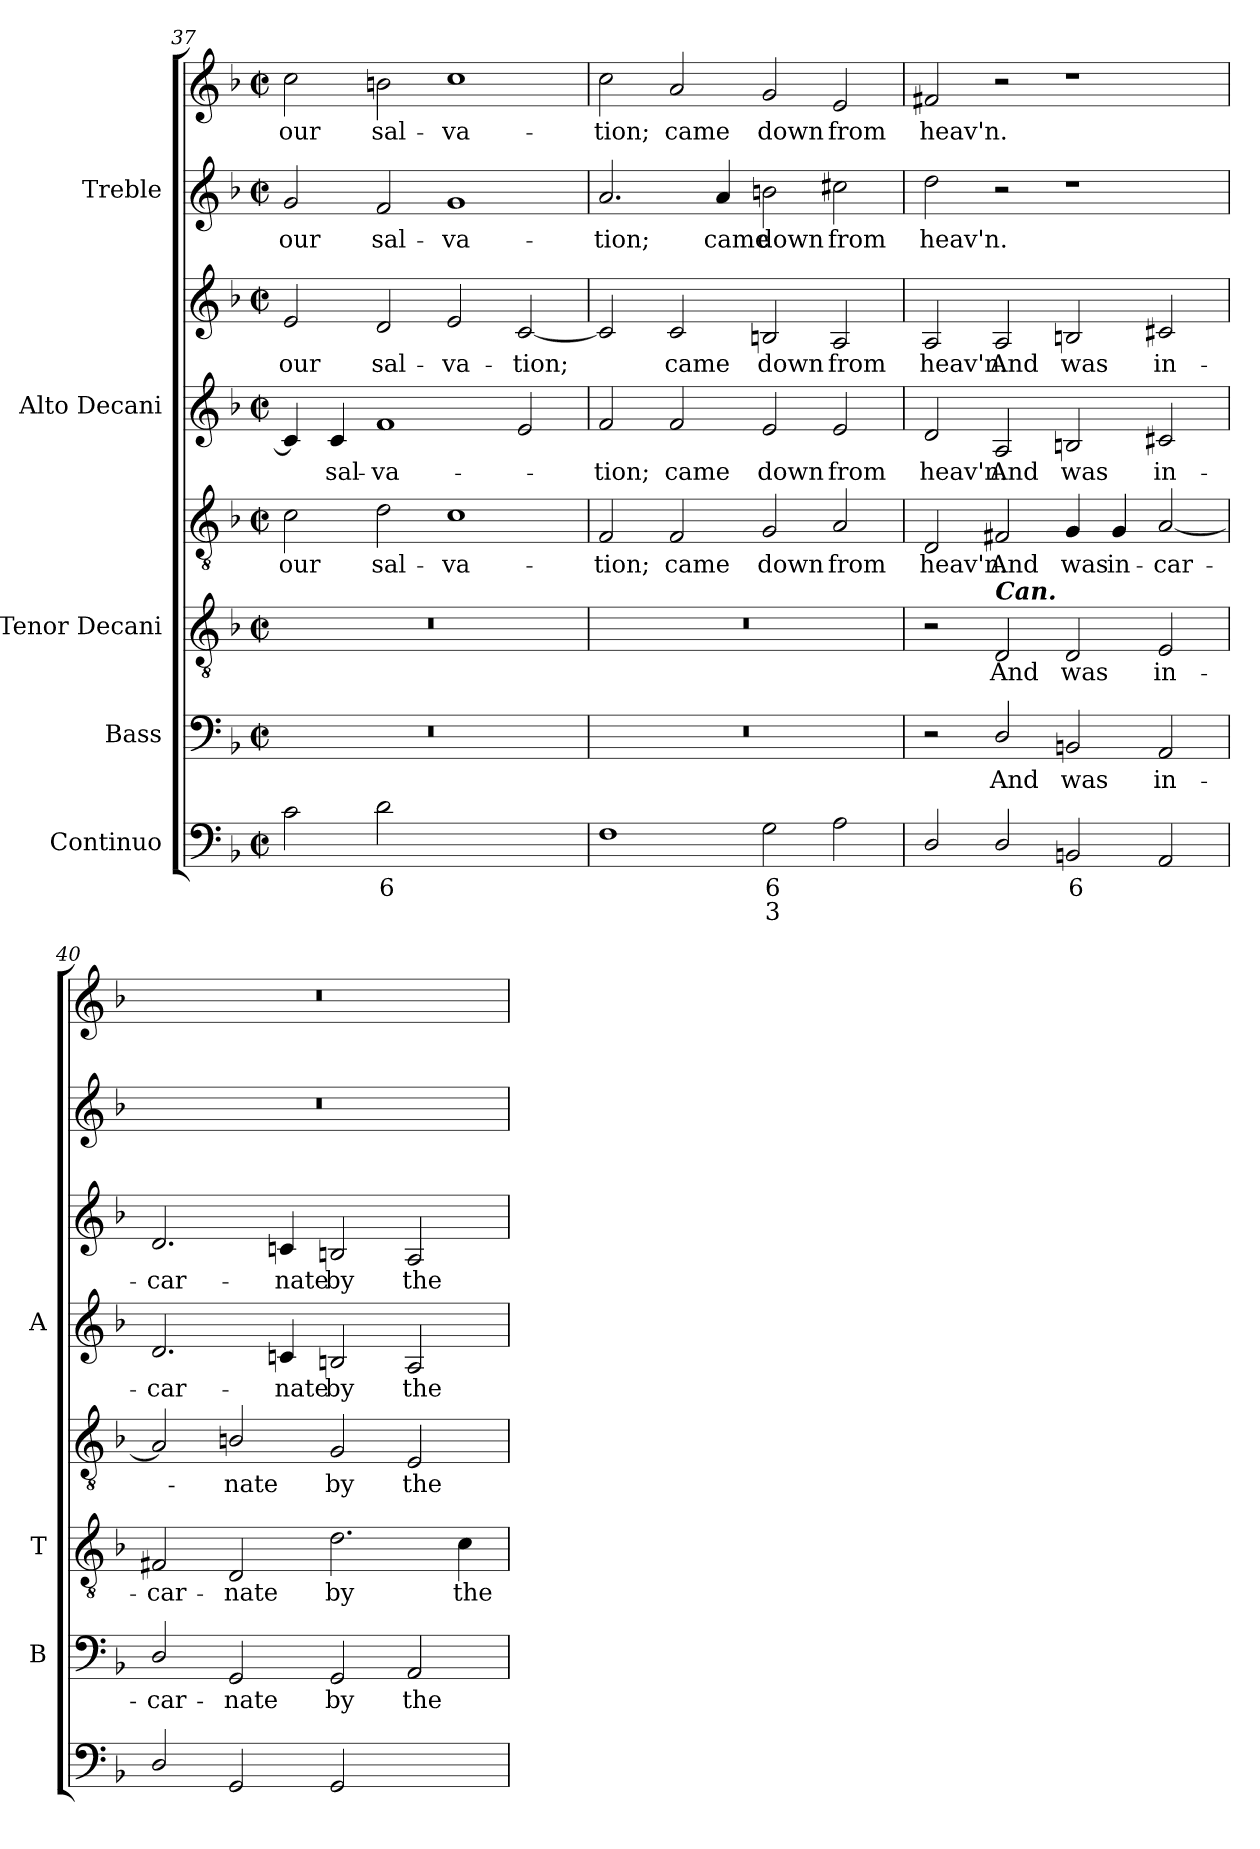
**kern	**text	**text	**kern	**text	**kern	**text	**kern	**text	**kern	**text	**kern	**text	**kern	**text	**kern	**text
*part5	*part5	*part5	*part4	*part4	*part3	*part3	*part3	*part3	*part2	*part2	*part2	*part2	*part1	*part1	*part1	*part1
*staff8	*staff8	*staff8	*staff7	*staff7	*staff6	*staff6	*staff5	*staff5	*staff4	*staff4	*staff3	*staff3	*staff2	*staff2	*staff1	*staff1
*I"Continuo	*	*	*I"Bass	*	*I"Tenor Decani	*	*	*	*I"Alto Decani	*	*	*	*I"Treble	*	*	*
*	*	*	*I'B	*	*I'T	*	*	*	*I'A	*	*	*	*	*	*	*
!!LO:LB:g=z
*clefF4	*	*	*clefF4	*	*clefGv2	*	*clefGv2	*	*clefG2	*	*clefG2	*	*clefG2	*	*clefG2	*
*k[b-]	*	*	*k[b-]	*	*k[b-]	*	*k[b-]	*	*k[b-]	*	*k[b-]	*	*k[b-]	*	*k[b-]	*
*F:	*	*	*F:	*	*F:	*	*F:	*	*F:	*	*F:	*	*F:	*	*F:	*
*M4/2	*	*	*M4/2	*	*M4/2	*	*M4/2	*	*M4/2	*	*M4/2	*	*M4/2	*	*M4/2	*
*met(c|)	*	*	*met(c|)	*	*met(c|)	*	*met(c|)	*	*met(c|)	*	*met(c|)	*	*met(c|)	*	*met(c|)	*
=37	=37	=37	=37	=37	=37	=37	=37	=37	=37	=37	=37	=37	=37	=37	=37	=37
!	!	!	!	!	!	!	!	!LO:LY:b	!	!	!	!LO:LY:b	!	!LO:LY:b	!	!LO:LY:b
2c	.	.	0r	.	0r	.	2c	our	4c]	.	2e	our	2g	-our	2cc	our
!	!	!	!	!	!	!	!	!	!	!LO:LY:b	!	!	!	!	!	!
.	.	.	.	.	.	.	.	.	4c	sal-	.	.	.	.	.	.
!	!LO:LY:b	!	!	!	!	!	!	!LO:LY:b	!	!LO:LY:b	!	!LO:LY:b	!	!LO:LY:b	!	!LO:LY:b
2d	6	.	.	.	.	.	2d	sal-	1f	-va-	2d	sal-	2f	sal-	2bn	sal-
!	!LO:LY:b	!	!	!	!	!	!	!LO:LY:b	!	!	!	!LO:LY:b	!	!LO:LY:b	!	!LO:LY:b
[2cyy	4	.	.	.	.	.	1c	-va-	.	.	2e	-va-	1g	-va-	1cc	-va-
!	!LO:LY:b	!	!	!	!	!	!	!	!	!	!	!LO:LY:b	!	!	!	!
2cyy]	3	.	.	.	.	.	.	.	2e	.	[2c	-tion;	.	.	.	.
=38	=38	=38	=38	=38	=38	=38	=38	=38	=38	=38	=38	=38	=38	=38	=38	=38
!	!	!	!	!	!	!	!	!LO:LY:b	!	!LO:LY:b	!	!	!	!LO:LY:b	!	!LO:LY:b
1F	.	.	0r	.	0r	.	2F	-tion;	2f	tion;	2c]	.	2.a	tion;	2cc	-tion;
!	!	!	!	!	!	!	!	!LO:LY:b	!	!LO:LY:b	!	!LO:LY:b	!	!	!	!LO:LY:b
.	.	.	.	.	.	.	2F	came	2f	came	2c	came	.	.	2a	came
!	!	!	!	!	!	!	!	!	!	!	!	!	!	!LO:LY:b	!	!
.	.	.	.	.	.	.	.	.	.	.	.	.	4a	came	.	.
!	!LO:LY:b	!LO:LY:b	!	!	!	!	!	!LO:LY:b	!	!LO:LY:b	!	!LO:LY:b	!	!LO:LY:b	!	!LO:LY:b
2G	6	3	.	.	.	.	2G	down	2e	down	2Bn	down	2bn	down	2g	down
!	!	!	!	!	!	!	!	!LO:LY:b	!	!LO:LY:b	!	!LO:LY:b	!	!LO:LY:b	!	!LO:LY:b
2A	.	.	.	.	.	.	2A	from	2e	from	2A	from	2cc#X	from	2e	from
=39	=39	=39	=39	=39	=39	=39	=39	=39	=39	=39	=39	=39	=39	=39	=39	=39
!	!	!	!	!	!	!	!	!LO:LY:b	!	!LO:LY:b	!	!LO:LY:b	!	!LO:LY:b	!	!LO:LY:b
2D/	.	.	2r	.	2r	.	2D	heav'n.	2d	-heav'n.	2A	heav'n.	2dd	heav'n.	2f#X	heav'n.
!	!	!	!	!	!LO:TX:a:Bi:t=Can.	!	!	!	!	!	!	!	!	!	!	!
!	!	!	!	!LO:LY:b	!	!LO:LY:b	!	!LO:LY:b	!	!LO:LY:b	!	!LO:LY:b	!	!	!	!
2D/	.	.	2D/	And	2D	And	2F#X	And	2A	And	2A	And	2r	.	2r	.
!	!LO:LY:b	!	!	!LO:LY:b	!	!LO:LY:b	!	!LO:LY:b	!	!LO:LY:b	!	!LO:LY:b	!	!	!	!
2BBn	6	.	2BBn	was	2D	was	4G	was	2Bn	was	2Bn	was	1r	.	1r	.
!	!	!	!	!	!	!	!	!LO:LY:b	!	!	!	!	!	!	!	!
.	.	.	.	.	.	.	4G	in-	.	.	.	.	.	.	.	.
!	!	!	!	!LO:LY:b	!	!LO:LY:b	!	!LO:LY:b	!	!LO:LY:b	!	!LO:LY:b	!	!	!	!
2AA	.	.	2AA	in-	2E	in-	[2A	-car-	2c#X	in-	2c#X	in-	.	.	.	.
=40	=40	=40	=40	=40	=40	=40	=40	=40	=40	=40	=40	=40	=40	=40	=40	=40
!	!	!	!	!LO:LY:b	!	!LO:LY:b	!	!	!	!LO:LY:b	!	!LO:LY:b	!	!	!	!
2D/	.	.	2D/	-car-	2F#X	car-	2A]	.	2.d	car-	2.d	-car-	0r	.	0r	.
!	!	!	!	!LO:LY:b	!	!LO:LY:b	!	!LO:LY:b	!	!	!	!	!	!	!	!
2GG	.	.	2GG	-nate	2D	-nate	2Bn/	-nate	.	.	.	.	.	.	.	.
!	!	!	!	!	!	!	!	!	!	!LO:LY:b	!	!LO:LY:b	!	!	!	!
.	.	.	.	.	.	.	.	.	4cn	-nate	4cn	-nate	.	.	.	.
!	!	!	!	!LO:LY:b	!	!LO:LY:b	!	!LO:LY:b	!	!LO:LY:b	!	!LO:LY:b	!	!	!	!
2GG	.	.	2GG	by	2.d	by	2G	by	2Bn	by	2Bn	by	.	.	.	.
!	!LO:LY:b	!	!	!LO:LY:b	!	!	!	!LO:LY:b	!	!LO:LY:b	!	!LO:LY:b	!	!	!	!
[4AAyy	4	.	2AA	the	.	.	2E	the	2A	the	2A	the	.	.	.	.
!	!LO:LY:b	!	!	!	!	!LO:LY:b	!	!	!	!	!	!	!	!	!	!
4AAyy]	3	.	.	.	4c	the	.	.	.	.	.	.	.	.	.	.
=	=	=	=	=	=	=	=	=	=	=	=	=	=	=	=	=
*-	*-	*-	*-	*-	*-	*-	*-	*-	*-	*-	*-	*-	*-	*-	*-	*-
